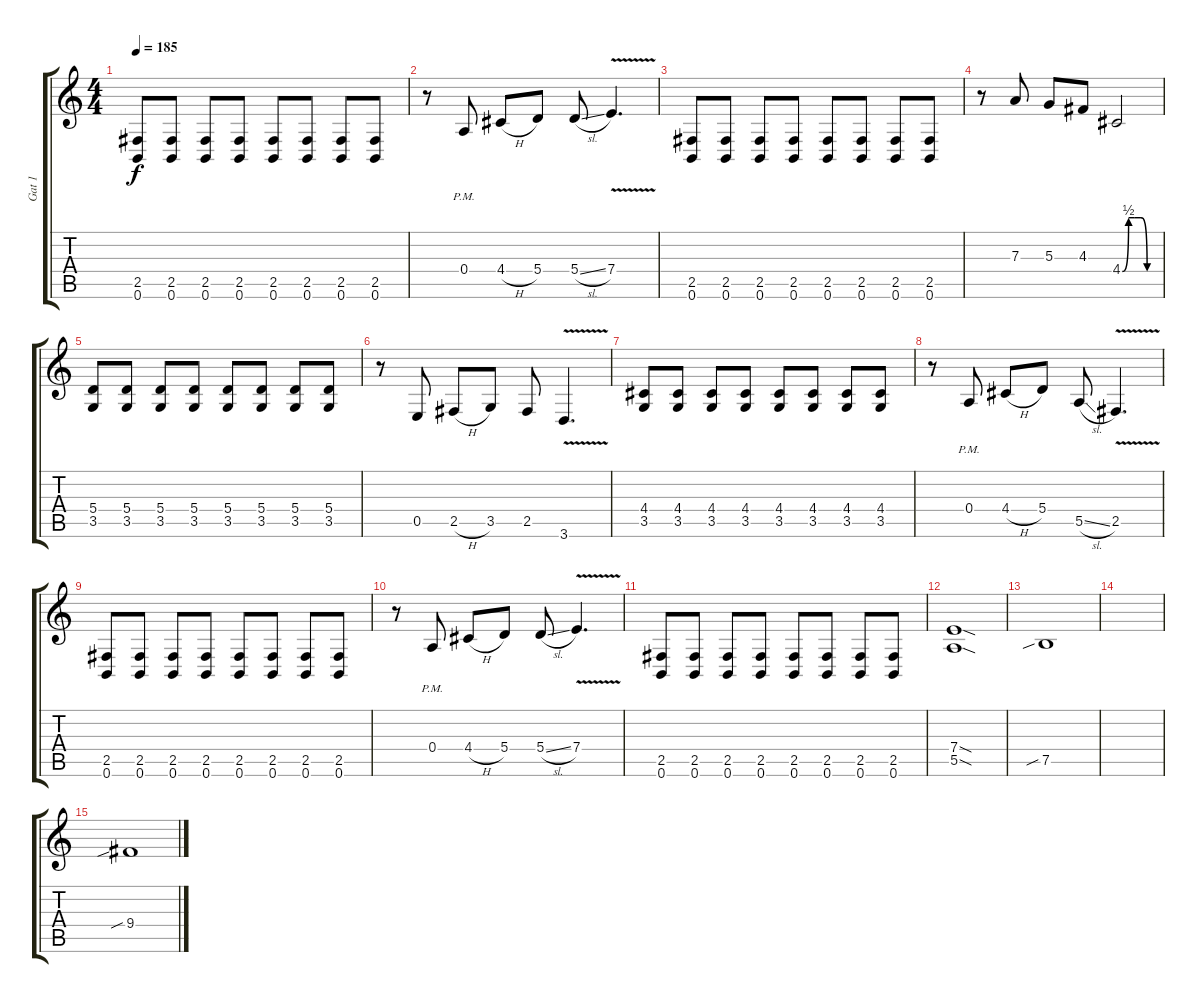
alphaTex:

\track ("Gat 1" "Gat 1") {instrument distortionguitar}
\staff {score tabs}
\tuning (B3 Gb3 D3 A2 E2 B1) {hide}
\ts (4 4)
\tempo 185
\clef g2
\ks c
(2.5 0.6).8{dy f} (2.5 0.6).8 (2.5 0.6).8 (2.5 0.6).8 (2.5 0.6).8 (2.5 0.6).8 (2.5 0.6).8 (2.5 0.6).8 |
r.8 0.4{pm}.8 4.4{h}.8 5.4.8 5.4{sl}.8 7.4{v}.4{d} |
(2.5 0.6).8 (2.5 0.6).8 (2.5 0.6).8 (2.5 0.6).8 (2.5 0.6).8 (2.5 0.6).8 (2.5 0.6).8 (2.5 0.6).8 |
r.8 7.3.8 5.3.8 4.3.8 4.4{be (custom 0 0 10 2 20 2 30 2 40 0 60 0)}.2 |
(5.4 3.5).8 (5.4 3.5).8 (5.4 3.5).8 (5.4 3.5).8 (5.4 3.5).8 (5.4 3.5).8 (5.4 3.5).8 (5.4 3.5).8 |
r.8 0.5.8 2.5{h}.8 3.5.8 2.5.8 3.6{v}.4{d} |
(4.4 3.5).8 (4.4 3.5).8 (4.4 3.5).8 (4.4 3.5).8 (4.4 3.5).8 (4.4 3.5).8 (4.4 3.5).8 (4.4 3.5).8 |
r.8 0.4{pm}.8 4.4{h}.8 5.4.8 5.5{sl}.8 2.5{v}.4{d} |
(2.5 0.6).8 (2.5 0.6).8 (2.5 0.6).8 (2.5 0.6).8 (2.5 0.6).8 (2.5 0.6).8 (2.5 0.6).8 (2.5 0.6).8 |
r.8 0.4{pm}.8 4.4{h}.8 5.4.8 5.4{sl}.8 7.4{v}.4{d} |
(2.5 0.6).8 (2.5 0.6).8 (2.5 0.6).8 (2.5 0.6).8 (2.5 0.6).8 (2.5 0.6).8 (2.5 0.6).8 (2.5 0.6).8 |
(7.4{sod} 5.5{sod}).1 |
7.5{sib}.1 |
|
9.4{sib}.1
